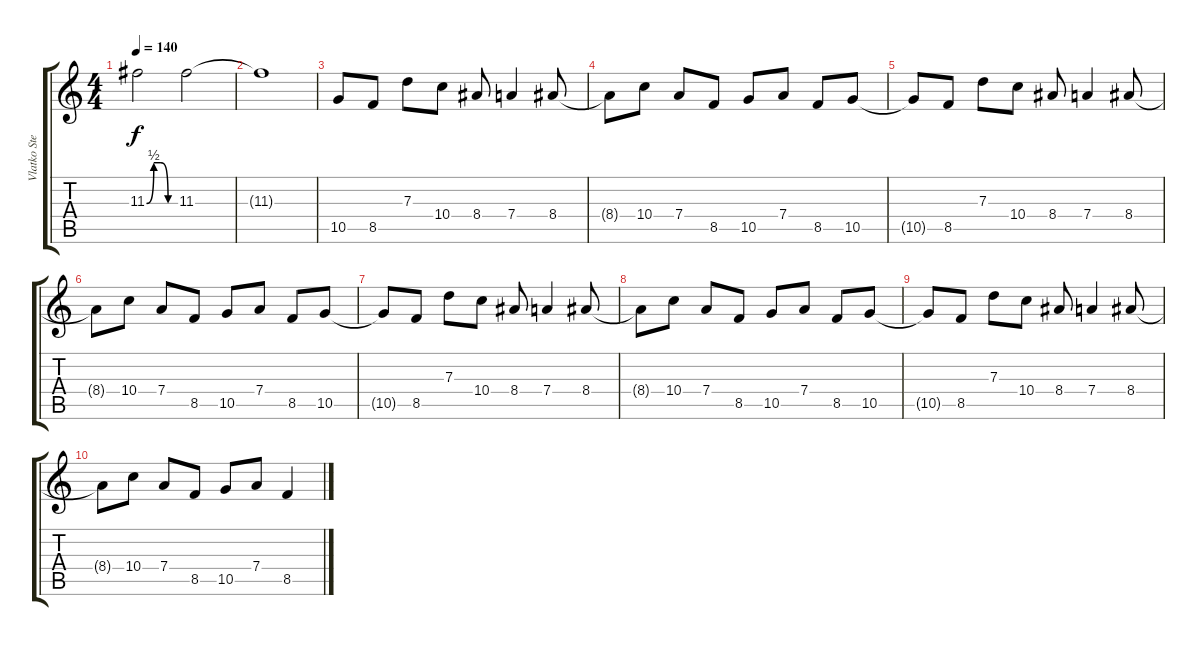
\track ("Vlatko Stefanovski" "Vlatko Ste") {instrument overdrivenguitar}
\staff {score tabs}
\tuning (E4 B3 G3 D3 A2 E2) {hide}
\ts (4 4)
\tempo 140
\clef g2
\ks c
11.3{be (custom 0 0 15 2 30 2 45 0 60 0)}.2{dy f} 11.3.2 |
11.3{t}.1 |
10.5.8 8.5.8 7.3.8 10.4.8 8.4.8 7.4.4 8.4.8 |
8.4{t}.8 10.4.8 7.4.8 8.5.8 10.5.8 7.4.8 8.5.8 10.5.8 |
10.5{t}.8 8.5.8 7.3.8 10.4.8 8.4.8 7.4.4 8.4.8 |
8.4{t}.8 10.4.8 7.4.8 8.5.8 10.5.8 7.4.8 8.5.8 10.5.8 |
10.5{t}.8 8.5.8 7.3.8 10.4.8 8.4.8 7.4.4 8.4.8 |
8.4{t}.8 10.4.8 7.4.8 8.5.8 10.5.8 7.4.8 8.5.8 10.5.8 |
10.5{t}.8 8.5.8 7.3.8 10.4.8 8.4.8 7.4.4 8.4.8 |
8.4{t}.8 10.4.8 7.4.8 8.5.8 10.5.8 7.4.8 8.5.4
